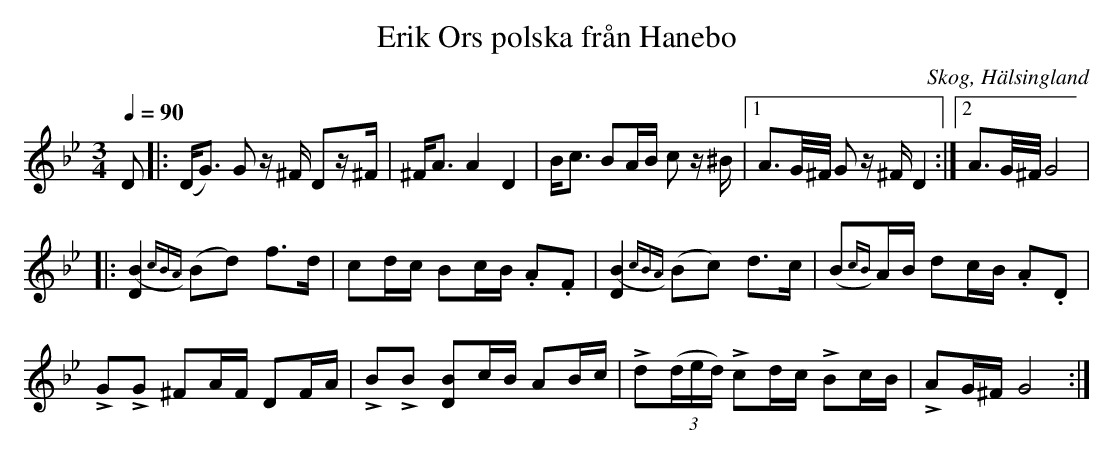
X:1
T: Erik Ors polska från Hanebo
O: Skog, Hälsingland
M: 3/4
L: 1/16
Q: 1/4=90
K: Gm
D2 |: (D2<G2) G2z ^F D2z^F|^F2<A2 A4 D4|B2<c2 B2AB c2z ^B|1 A2>G^F/ G2z ^F D4:|2 A2>G^F/ G8|
|: [D4 (B4]{cBA}) (B2d2) f2>d2|c2dc B2cB .A2.F2|[D4 (B4]{cBA}) (B2c2) d2>c2|(B2{cB})AB d2cB .A2.D2|
LG2LG2 ^F2AF D2FA|LB2LB2 [D2 B2]cB A2Bc|Ld2(3(ded) Lc2dc LB2cB|LA2G^F G8:|
